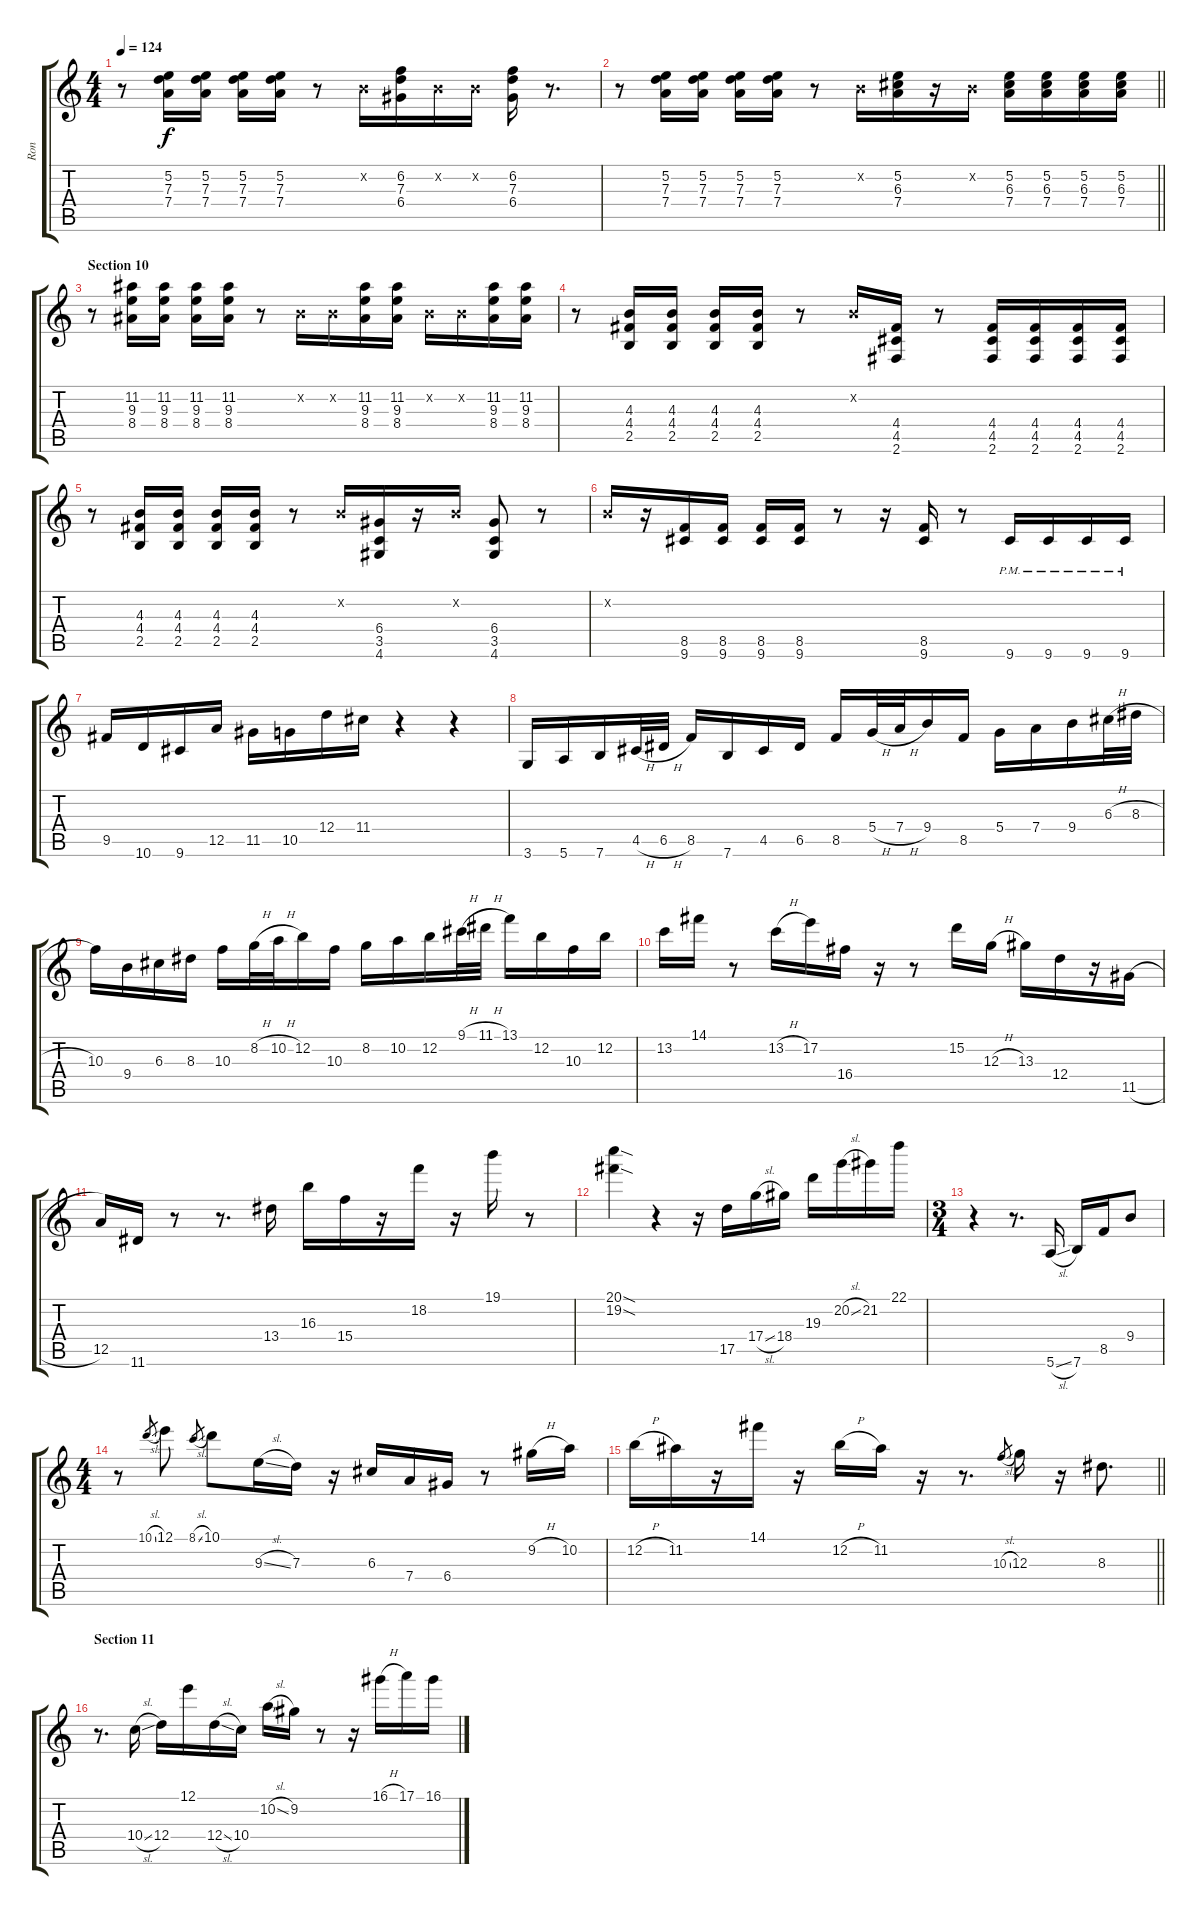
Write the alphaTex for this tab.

\track ("Ron" "Ron") {instrument distortionguitar}
\staff {score tabs}
\tuning (E4 B3 G3 D3 A2 E2) {hide}
\ts (4 4)
\tempo 124
\clef g2
\ks c
r.8{dy f} (5.2 7.3 7.4).16 (5.2 7.3 7.4).16 (5.2 7.3 7.4).16 (5.2 7.3 7.4).16 r.8 0.2{x}.16 (6.2 7.3 6.4).16 0.2{x}.16 0.2{x}.16 (6.2 7.3 6.4).16 r.8{d} |
\barLineRight lightlight
r.8 (5.2 7.3 7.4).16 (5.2 7.3 7.4).16 (5.2 7.3 7.4).16 (5.2 7.3 7.4).16 r.8 0.2{x}.16 (5.2 6.3 7.4).16 r.16 0.2{x}.16 (5.2 6.3 7.4).16 (5.2 6.3 7.4).16 (5.2 6.3 7.4).16 (5.2 6.3 7.4).16 |
\section ("" "Section 10")
r.8 (11.2 9.3 8.4).16 (11.2 9.3 8.4).16 (11.2 9.3 8.4).16 (11.2 9.3 8.4).16 r.8 0.2{x}.16 0.2{x}.16 (11.2 9.3 8.4).16 (11.2 9.3 8.4).16 0.2{x}.16 0.2{x}.16 (11.2 9.3 8.4).16 (11.2 9.3 8.4).16 |
r.8 (4.3 4.4 2.5).16 (4.3 4.4 2.5).16 (4.3 4.4 2.5).16 (4.3 4.4 2.5).16 r.8 0.2{x}.16 (4.4 4.5 2.6).16 r.8 (4.4 4.5 2.6).16 (4.4 4.5 2.6).16 (4.4 4.5 2.6).16 (4.4 4.5 2.6).16 |
r.8 (4.3 4.4 2.5).16 (4.3 4.4 2.5).16 (4.3 4.4 2.5).16 (4.3 4.4 2.5).16 r.8 0.2{x}.16 (6.4 3.5 4.6).16 r.16 0.2{x}.16 (6.4 3.5 4.6).8 r.8 |
0.2{x}.16 r.16 (8.5 9.6).16 (8.5 9.6).16 (8.5 9.6).16 (8.5 9.6).16 r.8 r.16 (8.5 9.6).16 r.8 9.6{pm}.16 9.6{pm}.16 9.6{pm}.16 9.6{pm}.16 |
9.5.16 10.6.16 9.6.16 12.5.16 11.5.16 10.5.16 12.4.16 11.4.16 r.4 r.4 |
3.6.16 5.6.16 7.6.16 4.5{h}.32 6.5{h}.32 8.5.16 7.6.16 4.5.16 6.5.16 8.5.16 5.4{h}.32 7.4{h}.32 9.4.16 8.5.16 5.4.16 7.4.16 9.4.16 6.3{h}.32 8.3{h}.32 |
10.3.16 9.4.16 6.3.16 8.3.16 10.3.16 8.2{h}.32 10.2{h}.32 12.2.16 10.3.16 8.2.16 10.2.16 12.2.16 9.1{h}.32 11.1{h}.32 13.1.16 12.2.16 10.3.16 12.2.16 |
13.2.16 14.1.16 r.8 13.2{h}.16 17.2.16 16.4.16 r.16 r.8 15.2.16 12.3{h}.16 13.3.16 12.4.16 r.16 11.5{h}.16 |
12.5.16 11.6.16 r.8 r.8{d} 13.4.16 16.3.16 15.4.16 r.16 18.2.16 r.16 19.1.16 r.8 |
(20.1{sod} 19.2{sod}).4 r.4 r.16 17.5.16 17.4{sl}.16 18.4.16 19.3.16 20.2{sl}.16 21.2.16 22.1.16 |
\ts (3 4)
r.4 r.8{d} 5.6{sl}.16 7.6.16 8.5.16 9.4.8 |
\ts (4 4)
r.8 10.1{sl}.8{gr} 12.1.8 8.1{sl}.8{gr} 10.1.8 9.3{sl}.16 7.3.16 r.16 6.3.16 7.4.16 6.4.16 r.8 9.2{h}.16 10.2.16 |
\barLineRight lightlight
12.2{h}.16 11.2.16 r.16 14.1.16 r.16 12.2{h}.16 11.2.16 r.16 r.8{d} 10.3{sl}.8{gr} 12.3.16 r.16 8.3.8{d} |
\section ("" "Section 11")
r.8{d} 10.4{sl}.16 12.4.16 12.1.16 12.4{sl}.16 10.4.16 10.2{sl}.16 9.2.16 r.8 r.16 16.1{h}.16 17.1.16 16.1.16
